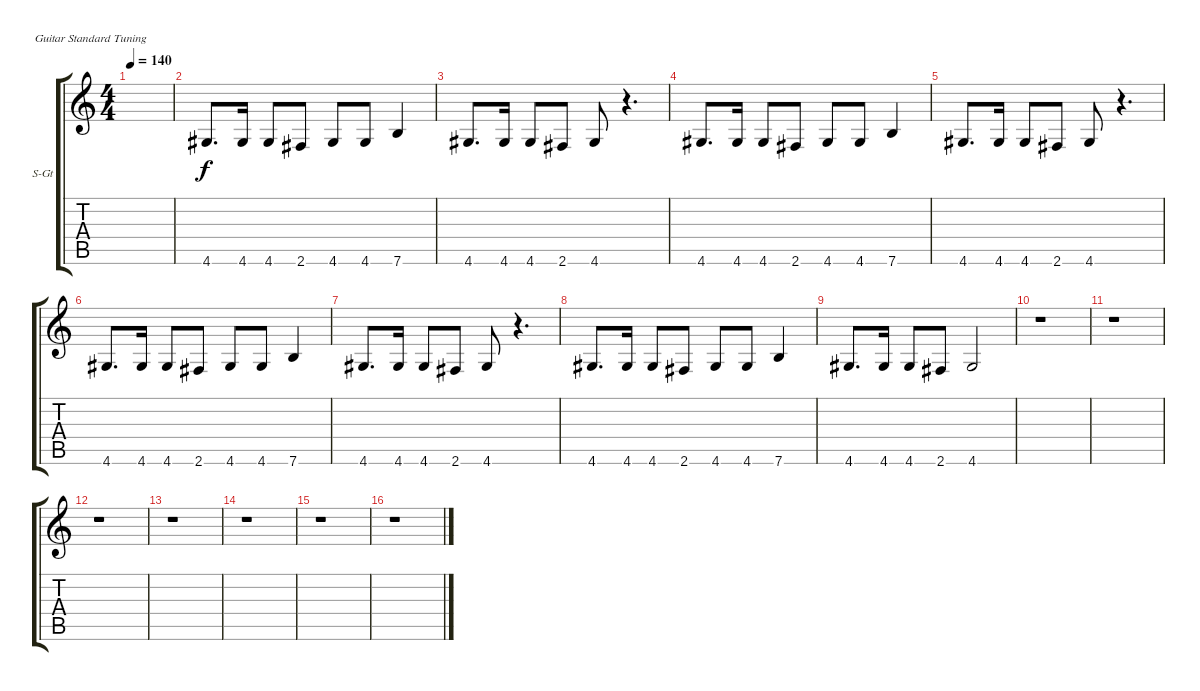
\defaultSystemsLayout 4
\bracketExtendMode groupsimilarinstruments
\firstSystemTrackNameOrientation horizontal
\otherSystemsTrackNameOrientation horizontal
\track ("Steel Guitar" "S-Gt") {instrument acousticguitarsteel}
\staff {score tabs}
\tuning (E4 B3 G3 D3 A2 E2)
\ts (4 4)
\tempo 140
\clef g2
\ks c
|
4.6.8{d} 4.6.16 4.6.8 2.6.8 4.6.8 4.6.8 7.6.4 |
4.6.8{d} 4.6.16 4.6.8 2.6.8 4.6.8 r.4{d} |
4.6.8{d} 4.6.16 4.6.8 2.6.8 4.6.8 4.6.8 7.6.4 |
4.6.8{d} 4.6.16 4.6.8 2.6.8 4.6.8 r.4{d} |
4.6.8{d} 4.6.16 4.6.8 2.6.8 4.6.8 4.6.8 7.6.4 |
4.6.8{d} 4.6.16 4.6.8 2.6.8 4.6.8 r.4{d} |
4.6.8{d} 4.6.16 4.6.8 2.6.8 4.6.8 4.6.8 7.6.4 |
4.6.8{d} 4.6.16 4.6.8 2.6.8 4.6.2 |
r.1 |
r.1 |
r.1 |
r.1 |
r.1 |
r.1 |
r.1
